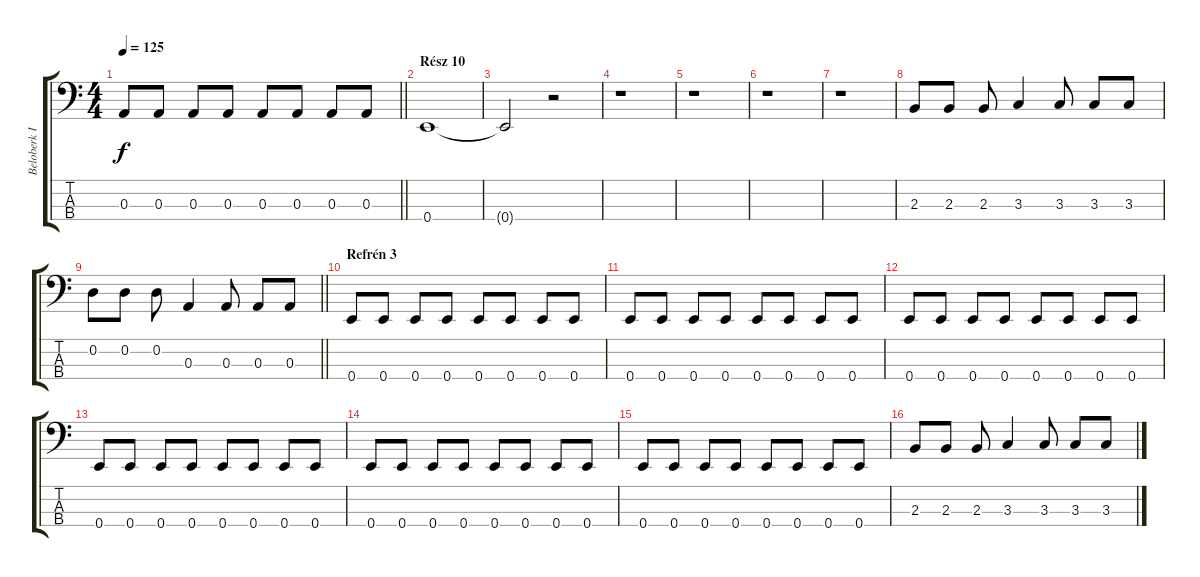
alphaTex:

\track ("Beloberk István - Basszusgitár" "Beloberk I") {instrument electricbasspick}
\staff {score tabs}
\tuning (G2 D2 A1 E1) {hide}
\ts (4 4)
\tempo 125
\clef f4
\barLineRight lightlight
\ks c
0.3.8{dy f} 0.3.8 0.3.8 0.3.8 0.3.8 0.3.8 0.3.8 0.3.8 |
\section ("" "Rész 10")
0.4.1 |
0.4{t}.2 r.2 |
r.1 |
r.1 |
r.1 |
r.1 |
2.3.8 2.3.8 2.3.8 3.3.4 3.3.8 3.3.8 3.3.8 |
\barLineRight lightlight
0.2.8 0.2.8 0.2.8 0.3.4 0.3.8 0.3.8 0.3.8 |
\section ("" "Refrén 3")
0.4.8 0.4.8 0.4.8 0.4.8 0.4.8 0.4.8 0.4.8 0.4.8 |
0.4.8 0.4.8 0.4.8 0.4.8 0.4.8 0.4.8 0.4.8 0.4.8 |
0.4.8 0.4.8 0.4.8 0.4.8 0.4.8 0.4.8 0.4.8 0.4.8 |
0.4.8 0.4.8 0.4.8 0.4.8 0.4.8 0.4.8 0.4.8 0.4.8 |
0.4.8 0.4.8 0.4.8 0.4.8 0.4.8 0.4.8 0.4.8 0.4.8 |
0.4.8 0.4.8 0.4.8 0.4.8 0.4.8 0.4.8 0.4.8 0.4.8 |
2.3.8 2.3.8 2.3.8 3.3.4 3.3.8 3.3.8 3.3.8
